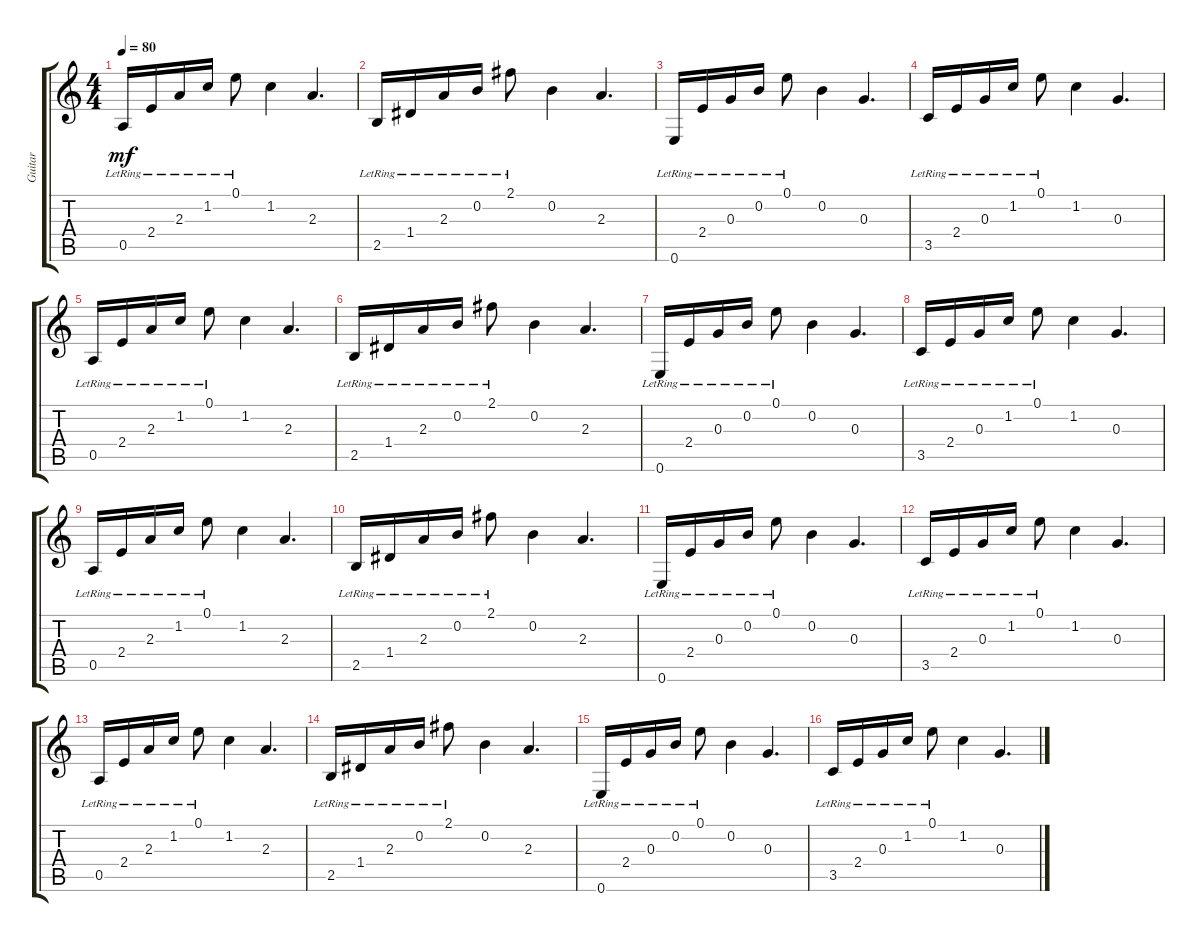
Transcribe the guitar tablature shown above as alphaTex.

\track ("Guitar" "Guitar") {instrument acousticguitarnylon}
\staff {score tabs}
\tuning (E4 B3 G3 D3 A2 E2) {hide}
\ts (4 4)
\tempo 80
\clef g2
\ks c
0.5{lr}.16{dy mf} 2.4{lr}.16 2.3{lr}.16 1.2{lr}.16 0.1{lr}.8 1.2.4 2.3.4{d} |
2.5{lr}.16 1.4{lr}.16 2.3{lr}.16 0.2{lr}.16 2.1{lr}.8 0.2.4 2.3.4{d} |
0.6{lr}.16 2.4{lr}.16 0.3{lr}.16 0.2{lr}.16 0.1{lr}.8 0.2.4 0.3.4{d} |
3.5{lr}.16 2.4{lr}.16 0.3{lr}.16 1.2{lr}.16 0.1{lr}.8 1.2.4 0.3.4{d} |
0.5{lr}.16 2.4{lr}.16 2.3{lr}.16 1.2{lr}.16 0.1{lr}.8 1.2.4 2.3.4{d} |
2.5{lr}.16 1.4{lr}.16 2.3{lr}.16 0.2{lr}.16 2.1{lr}.8 0.2.4 2.3.4{d} |
0.6{lr}.16 2.4{lr}.16 0.3{lr}.16 0.2{lr}.16 0.1{lr}.8 0.2.4 0.3.4{d} |
3.5{lr}.16 2.4{lr}.16 0.3{lr}.16 1.2{lr}.16 0.1{lr}.8 1.2.4 0.3.4{d} |
0.5{lr}.16 2.4{lr}.16 2.3{lr}.16 1.2{lr}.16 0.1{lr}.8 1.2.4 2.3.4{d} |
2.5{lr}.16 1.4{lr}.16 2.3{lr}.16 0.2{lr}.16 2.1{lr}.8 0.2.4 2.3.4{d} |
0.6{lr}.16 2.4{lr}.16 0.3{lr}.16 0.2{lr}.16 0.1{lr}.8 0.2.4 0.3.4{d} |
3.5{lr}.16 2.4{lr}.16 0.3{lr}.16 1.2{lr}.16 0.1{lr}.8 1.2.4 0.3.4{d} |
0.5{lr}.16 2.4{lr}.16 2.3{lr}.16 1.2{lr}.16 0.1{lr}.8 1.2.4 2.3.4{d} |
2.5{lr}.16 1.4{lr}.16 2.3{lr}.16 0.2{lr}.16 2.1{lr}.8 0.2.4 2.3.4{d} |
0.6{lr}.16 2.4{lr}.16 0.3{lr}.16 0.2{lr}.16 0.1{lr}.8 0.2.4 0.3.4{d} |
3.5{lr}.16 2.4{lr}.16 0.3{lr}.16 1.2{lr}.16 0.1{lr}.8 1.2.4 0.3.4{d}
